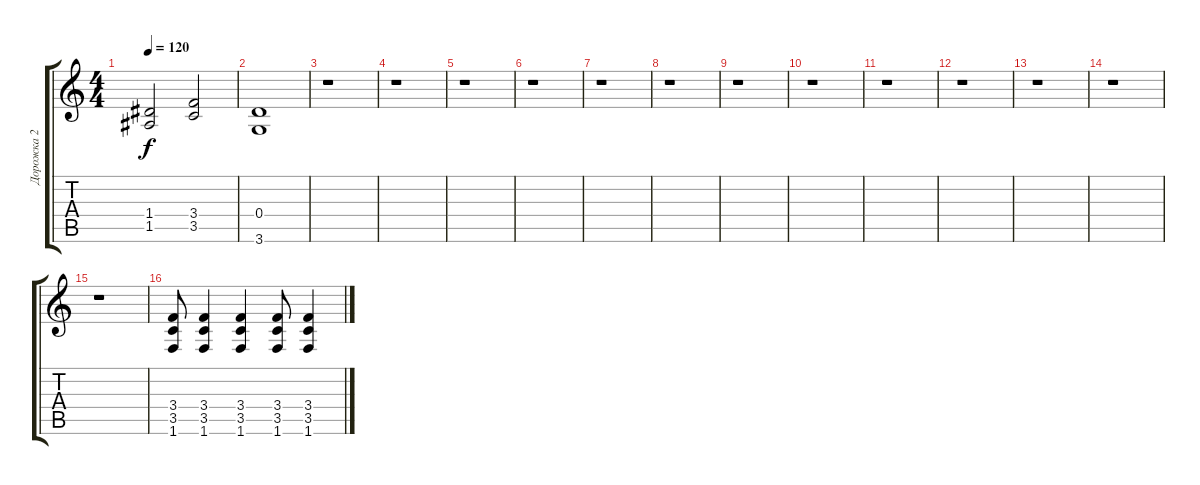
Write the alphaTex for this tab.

\track ("Дорожка 2" "Дорожка 2") {instrument distortionguitar}
\staff {score tabs}
\tuning (E4 B3 G3 D3 A2 E2) {hide}
\ts (4 4)
\tempo 120
\clef g2
\ks c
(1.4 1.5).2{dy f} (3.4 3.5).2 |
(0.4 3.6).1 |
r.1 |
r.1 |
r.1 |
r.1 |
r.1 |
r.1 |
r.1 |
r.1 |
r.1 |
r.1 |
r.1 |
r.1 |
r.1 |
(3.4 3.5 1.6).8 (3.4 3.5 1.6).4 (3.4 3.5 1.6).4 (3.4 3.5 1.6).8 (3.4 3.5 1.6).4
